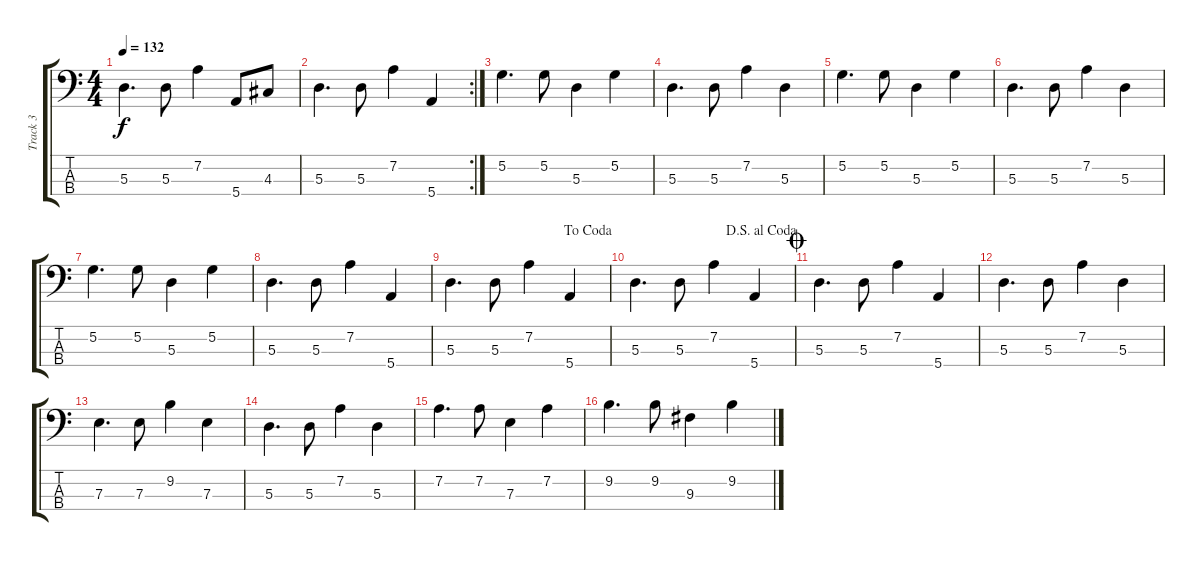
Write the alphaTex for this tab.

\track ("Track 3" "Track 3") {instrument electricbassfinger}
\staff {score tabs}
\tuning (G2 D2 A1 E1) {hide}
\ts (4 4)
\tempo 132
\clef f4
\ks c
5.3.4{d dy f} 5.3.8 7.2.4 5.4.8 4.3.8 |
\rc 2
5.3.4{d} 5.3.8 7.2.4 5.4.4 |
5.2.4{d} 5.2.8 5.3.4 5.2.4 |
5.3.4{d} 5.3.8 7.2.4 5.3.4 |
5.2.4{d} 5.2.8 5.3.4 5.2.4 |
5.3.4{d} 5.3.8 7.2.4 5.3.4 |
5.2.4{d} 5.2.8 5.3.4 5.2.4 |
5.3.4{d} 5.3.8 7.2.4 5.4.4 |
\jump dacoda
5.3.4{d} 5.3.8 7.2.4 5.4.4 |
\jump dalsegnoalcoda
5.3.4{d} 5.3.8 7.2.4 5.4.4 |
\jump coda
5.3.4{d} 5.3.8 7.2.4 5.4.4 |
5.3.4{d} 5.3.8 7.2.4 5.3.4 |
7.3.4{d} 7.3.8 9.2.4 7.3.4 |
5.3.4{d} 5.3.8 7.2.4 5.3.4 |
7.2.4{d} 7.2.8 7.3.4 7.2.4 |
9.2.4{d} 9.2.8 9.3.4 9.2.4
